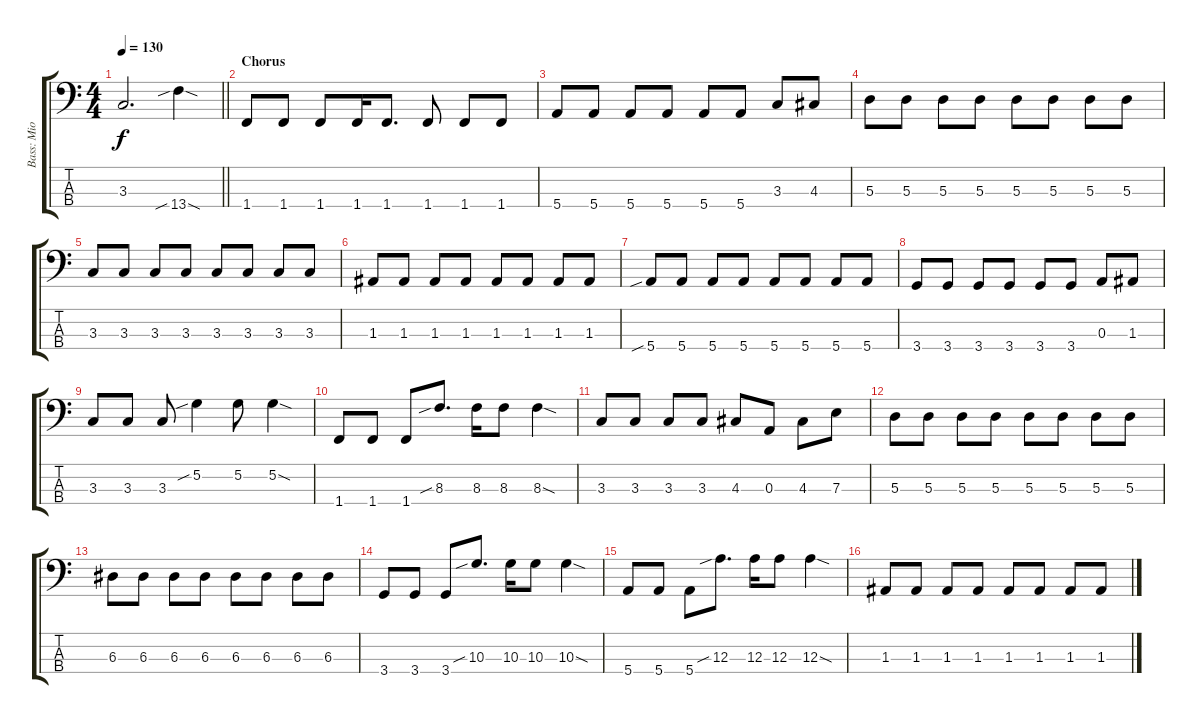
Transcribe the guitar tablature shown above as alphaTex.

\track ("Bass: Mio Akiyama" "Bass: Mio ") {instrument electricbassfinger}
\staff {score tabs}
\tuning (G2 D2 A1 E1) {hide}
\ts (4 4)
\tempo 130
\clef f4
\barLineRight lightlight
\ks c
3.3.2{d dy f} 13.4{sib sod}.4 |
\section ("" "Chorus")
1.4.8 1.4.8 1.4.8 1.4.16 1.4.8{d} 1.4.8 1.4.8 1.4.8 |
5.4.8 5.4.8 5.4.8 5.4.8 5.4.8 5.4.8 3.3.8 4.3.8 |
5.3.8 5.3.8 5.3.8 5.3.8 5.3.8 5.3.8 5.3.8 5.3.8 |
3.3.8 3.3.8 3.3.8 3.3.8 3.3.8 3.3.8 3.3.8 3.3.8 |
1.3.8 1.3.8 1.3.8 1.3.8 1.3.8 1.3.8 1.3.8 1.3.8 |
5.4{sib}.8 5.4.8 5.4.8 5.4.8 5.4.8 5.4.8 5.4.8 5.4.8 |
3.4.8 3.4.8 3.4.8 3.4.8 3.4.8 3.4.8 0.3.8 1.3.8 |
3.3.8 3.3.8 3.3.8 5.2{sib}.4 5.2.8 5.2{sod}.4 |
1.4.8 1.4.8 1.4.8 8.3{sib}.8{d} 8.3.16 8.3.8 8.3{sod}.4 |
3.3.8 3.3.8 3.3.8 3.3.8 4.3.8 0.3.8 4.3.8 7.3.8 |
5.3.8 5.3.8 5.3.8 5.3.8 5.3.8 5.3.8 5.3.8 5.3.8 |
6.3.8 6.3.8 6.3.8 6.3.8 6.3.8 6.3.8 6.3.8 6.3.8 |
3.4.8 3.4.8 3.4.8 10.3{sib}.8{d} 10.3.16 10.3.8 10.3{sod}.4 |
5.4.8 5.4.8 5.4.8 12.3{sib}.8{d} 12.3.16 12.3.8 12.3{sod}.4 |
1.3.8 1.3.8 1.3.8 1.3.8 1.3.8 1.3.8 1.3.8 1.3.8
